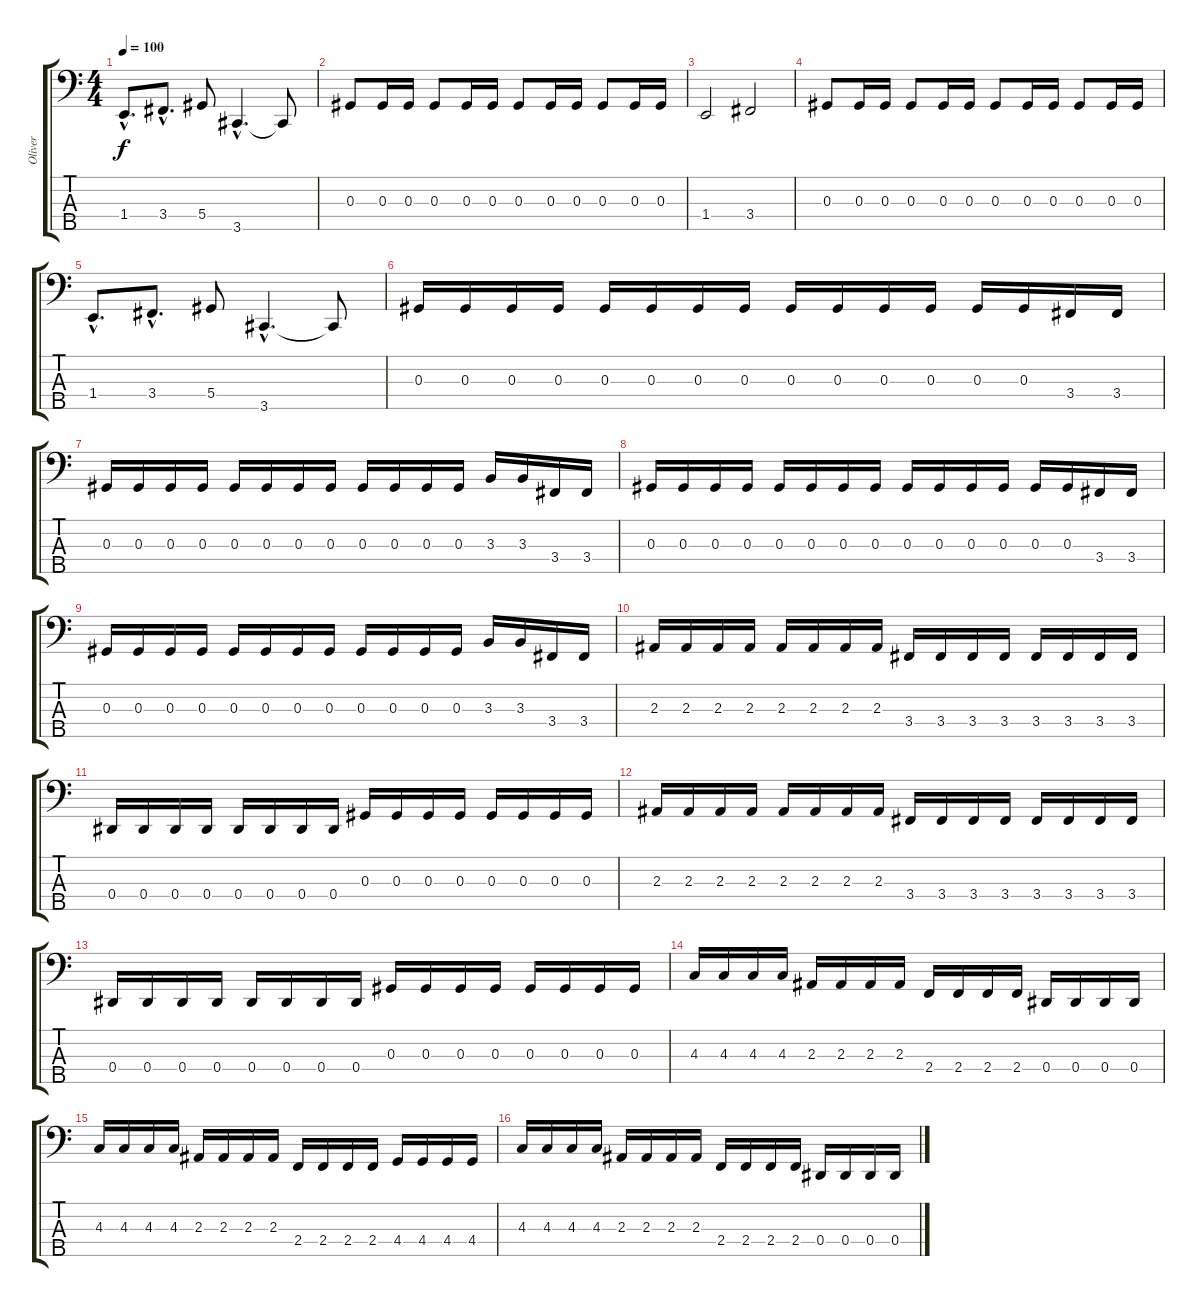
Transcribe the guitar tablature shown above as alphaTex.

\track ("Oliver" "Oliver") {instrument electricbassfinger}
\staff {score tabs}
\tuning (Gb2 Db2 Ab1 Eb1 Bb0) {hide}
\ts (4 4)
\tempo 100
\clef f4
\ks c
1.4{hac}.8{d dy f} 3.4{hac}.8{d} 5.4.8 3.5{hac}.4{d} 3.5{t}.8 |
0.3.8 0.3.16 0.3.16 0.3.8 0.3.16 0.3.16 0.3.8 0.3.16 0.3.16 0.3.8 0.3.16 0.3.16 |
1.4.2 3.4.2 |
0.3.8 0.3.16 0.3.16 0.3.8 0.3.16 0.3.16 0.3.8 0.3.16 0.3.16 0.3.8 0.3.16 0.3.16 |
1.4{hac}.8{d} 3.4{hac}.8{d} 5.4.8 3.5{hac}.4{d} 3.5{t}.8 |
0.3.16 0.3.16 0.3.16 0.3.16 0.3.16 0.3.16 0.3.16 0.3.16 0.3.16 0.3.16 0.3.16 0.3.16 0.3.16 0.3.16 3.4.16 3.4.16 |
0.3.16 0.3.16 0.3.16 0.3.16 0.3.16 0.3.16 0.3.16 0.3.16 0.3.16 0.3.16 0.3.16 0.3.16 3.3.16 3.3.16 3.4.16 3.4.16 |
0.3.16 0.3.16 0.3.16 0.3.16 0.3.16 0.3.16 0.3.16 0.3.16 0.3.16 0.3.16 0.3.16 0.3.16 0.3.16 0.3.16 3.4.16 3.4.16 |
0.3.16 0.3.16 0.3.16 0.3.16 0.3.16 0.3.16 0.3.16 0.3.16 0.3.16 0.3.16 0.3.16 0.3.16 3.3.16 3.3.16 3.4.16 3.4.16 |
2.3.16 2.3.16 2.3.16 2.3.16 2.3.16 2.3.16 2.3.16 2.3.16 3.4.16 3.4.16 3.4.16 3.4.16 3.4.16 3.4.16 3.4.16 3.4.16 |
0.4.16 0.4.16 0.4.16 0.4.16 0.4.16 0.4.16 0.4.16 0.4.16 0.3.16 0.3.16 0.3.16 0.3.16 0.3.16 0.3.16 0.3.16 0.3.16 |
2.3.16 2.3.16 2.3.16 2.3.16 2.3.16 2.3.16 2.3.16 2.3.16 3.4.16 3.4.16 3.4.16 3.4.16 3.4.16 3.4.16 3.4.16 3.4.16 |
0.4.16 0.4.16 0.4.16 0.4.16 0.4.16 0.4.16 0.4.16 0.4.16 0.3.16 0.3.16 0.3.16 0.3.16 0.3.16 0.3.16 0.3.16 0.3.16 |
4.3.16 4.3.16 4.3.16 4.3.16 2.3.16 2.3.16 2.3.16 2.3.16 2.4.16 2.4.16 2.4.16 2.4.16 0.4.16 0.4.16 0.4.16 0.4.16 |
4.3.16 4.3.16 4.3.16 4.3.16 2.3.16 2.3.16 2.3.16 2.3.16 2.4.16 2.4.16 2.4.16 2.4.16 4.4.16 4.4.16 4.4.16 4.4.16 |
4.3.16 4.3.16 4.3.16 4.3.16 2.3.16 2.3.16 2.3.16 2.3.16 2.4.16 2.4.16 2.4.16 2.4.16 0.4.16 0.4.16 0.4.16 0.4.16
